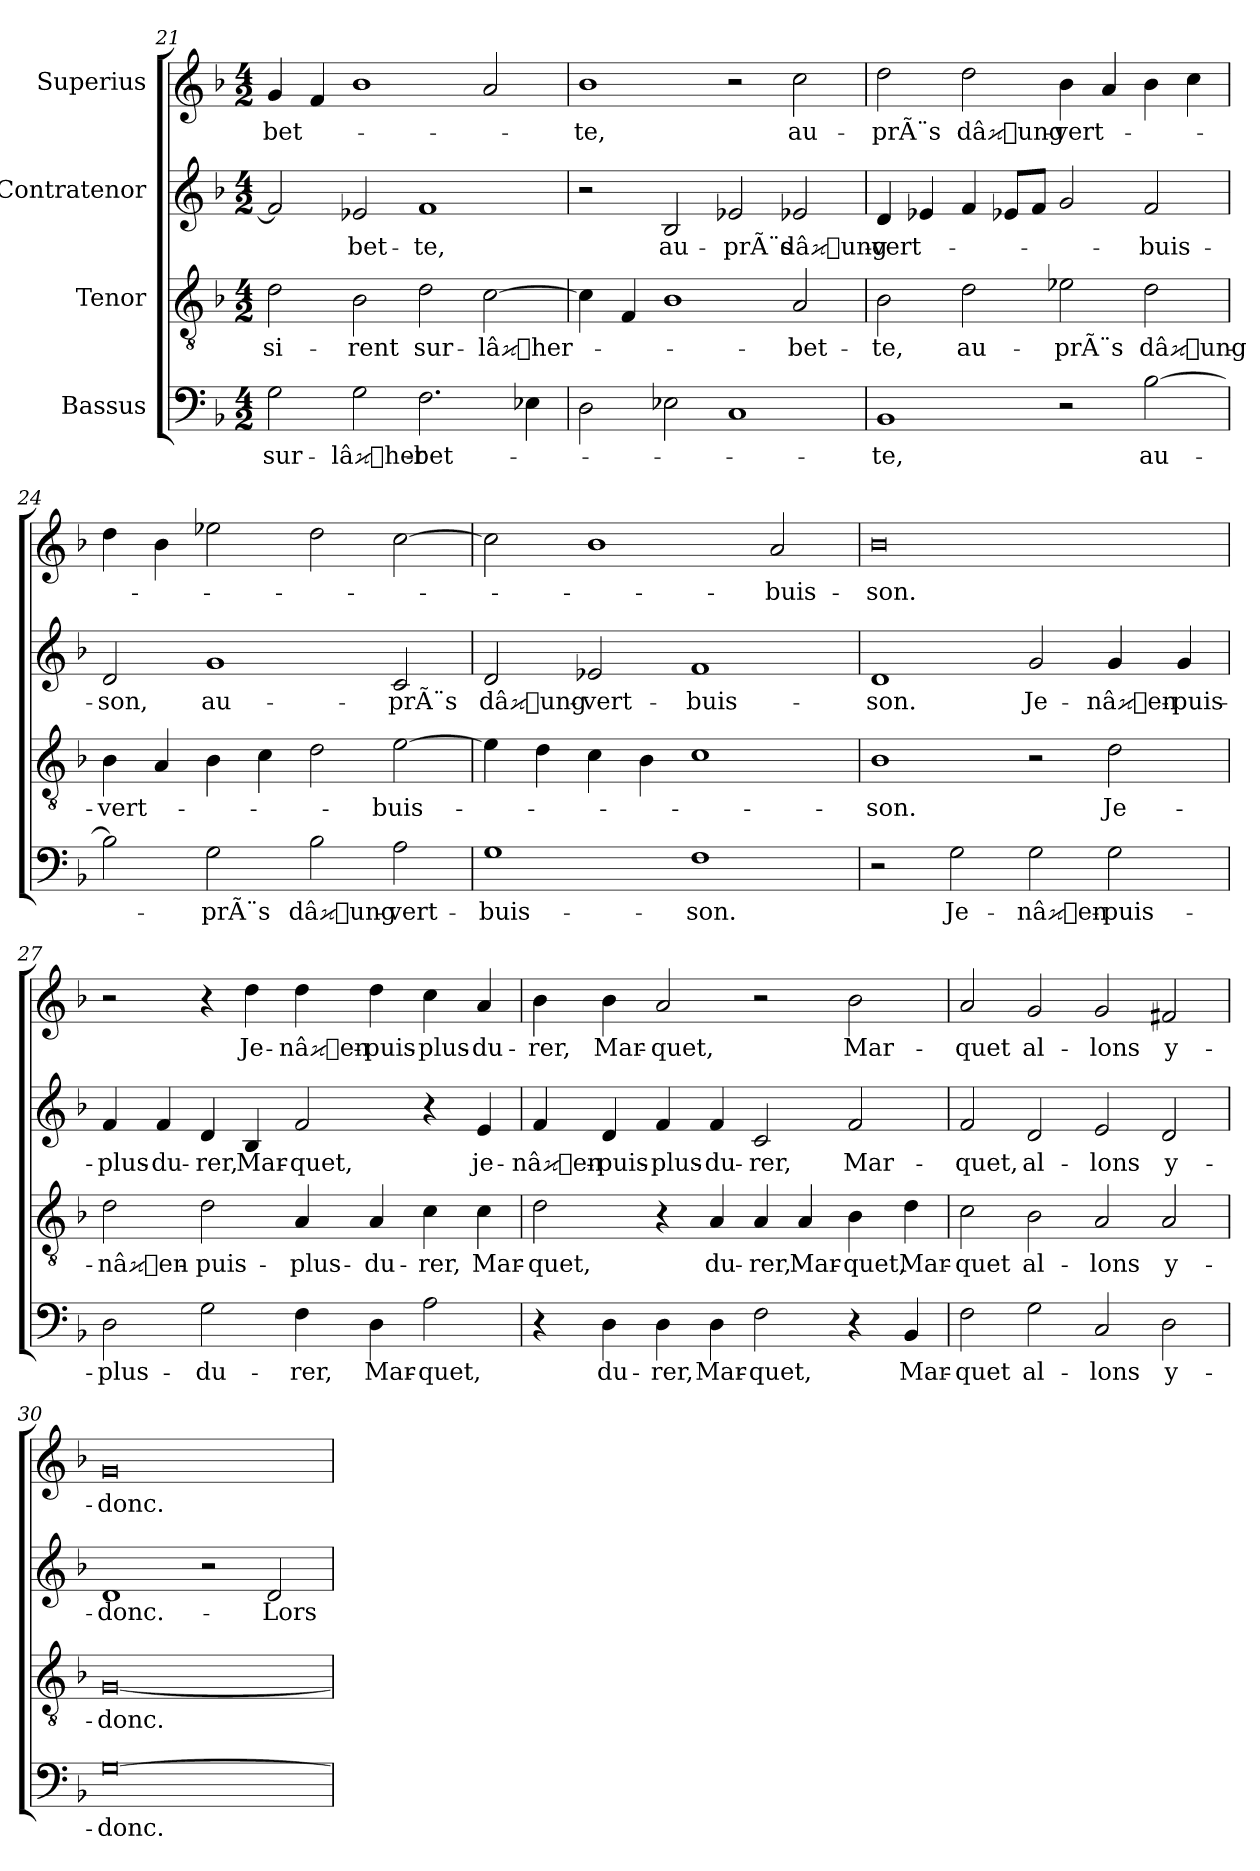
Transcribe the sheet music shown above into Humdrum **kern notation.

**kern	**text	**kern	**text	**kern	**text	**kern	**text
*part4	*part4	*part3	*part3	*part2	*part2	*part1	*part1
*staff4	*staff4	*staff3	*staff3	*staff2	*staff2	*staff1	*staff1
*I"Bassus	*	*I"Tenor	*	*I"Contratenor	*	*I"Superius	*
*clefF4	*	*clefGv2	*	*clefG2	*	*clefG2	*
*k[b-]	*	*k[b-]	*	*k[b-]	*	*k[b-]	*
*M4/2	*	*M4/2	*	*M4/2	*	*M4/2	*
=21	=21	=21	=21	=21	=21	=21	=21
2G\	sur-	2d\	-si-	2f/]	.	4g/	-bet-
.	.	.	.	.	.	4f/	.
2G\	lâher-	2B-\	-rent	2e-X/	-bet-	1b-\	.
2.F\	-bet-	2d\	sur-	1f/	-te,	.	.
.	.	[2c\	lâher-	.	.	2a/	.
4E-X\	.	.	.	.	.	.	.
=22	=22	=22	=22	=22	=22	=22	=22
2D\	.	4c\]	.	2r	.	1b-\	-te,
.	.	4F/	.	.	.	.	.
2E-X\	.	1B-\	.	2B-/	au-	.	.
1C/	.	.	.	2e-X/	-prÃ¨s	2r	.
.	.	2A/	-bet-	2e-X/	dâung-	2cc\	au-
=23	=23	=23	=23	=23	=23	=23	=23
1BB-/	-te,	2B-\	-te,	4d/	vert-	2dd\	-prÃ¨s
.	.	.	.	4e-X/	.	.	.
.	.	2d\	au-	4f/	.	2dd\	dâung-
.	.	.	.	8e-X/L	.	.	.
.	.	.	.	8f/J	.	.	.
2r	.	2e-X\	-prÃ¨s	2g/	.	4b-\	vert-
.	.	.	.	.	.	4a/	.
[2B-\	au-	2d\	dâung-	2f/	buis-	4b-\	.
.	.	.	.	.	.	4cc\	.
=24	=24	=24	=24	=24	=24	=24	=24
2B-\]	.	4B-\	vert-	2d/	-son,	4dd\	.
.	.	4A/	.	.	.	4b-\	.
2G\	-prÃ¨s	4B-\	.	1g/	au-	2ee-X\	.
.	.	4c\	.	.	.	.	.
2B-\	dâung-	2d\	.	.	.	2dd\	.
2A\	vert-	[2e\	buis-	2c/	-prÃ¨s	[2cc\	.
=25	=25	=25	=25	=25	=25	=25	=25
1G\	buis-	4e\]	.	2d/	dâung-	2cc\]	.
.	.	4d\	.	.	.	.	.
.	.	4c\	.	2e-X/	vert-	1b-\	.
.	.	4B-\	.	.	.	.	.
1F\	-son.	1c\	.	1f/	buis-	.	.
.	.	.	.	.	.	2a/	buis-
=26	=26	=26	=26	=26	=26	=26	=26
2r	.	1B-\	-son.	1d/	-son.	0b-\	-son.
2G\	Je-	.	.	.	.	.	.
2G\	nâen-	2r	.	2g/	Je-	.	.
2G\	puis-	2d\	Je-	4g/	nâen-	.	.
.	.	.	.	4g/	puis-	.	.
=27	=27	=27	=27	=27	=27	=27	=27
2D\	plus-	2d\	nâen-	4f/	plus-	2r	.
.	.	.	.	4f/	du-	.	.
2G\	du-	2d\	puis-	4d/	-rer,	4r	.
.	.	.	.	4B-/	Mar-	4dd\	Je-
4F\	-rer,	4A/	plus-	2f/	-quet,	4dd\	nâen-
4D\	Mar-	4A/	du-	.	.	4dd\	puis-
2A\	-quet,	4c\	-rer,	4r	.	4cc\	plus-
.	.	4c\	Mar-	4e/	je-	4a/	du-
=28	=28	=28	=28	=28	=28	=28	=28
4r	.	2d\	-quet,	4f/	nâen-	4b-\	-rer,
4D\	du-	.	.	4d/	puis-	4b-\	Mar-
4D\	-rer,	4r	.	4f/	plus-	2a/	-quet,
4D\	Mar-	4A/	du-	4f/	du-	.	.
2F\	-quet,	4A/	-rer,	2c/	-rer,	2r	.
.	.	4A/	Mar-	.	.	.	.
4r	.	4B-\	-quet,	2f/	Mar-	2b-\	Mar-
4BB-/	Mar-	4d\	Mar-	.	.	.	.
=29	=29	=29	=29	=29	=29	=29	=29
2F\	-quet	2c\	-quet	2f/	-quet,	2a/	-quet
2G\	al-	2B-\	al-	2d/	al-	2g/	al-
2C/	-lons	2A/	-lons	2e/	-lons	2g/	-lons
2D\	y-	2A/	y-	2d/	y-	2f#X/	y-
=30	=30	=30	=30	=30	=30	=30	=30
[0G\	donc.-	[0G/	donc.-	1d/	donc.-	0g/	donc.-
.	.	.	.	2r	.	.	.
.	.	.	.	2d/	Lors-	.	.
=	=	=	=	=	=	=	=
*-	*-	*-	*-	*-	*-	*-	*-
